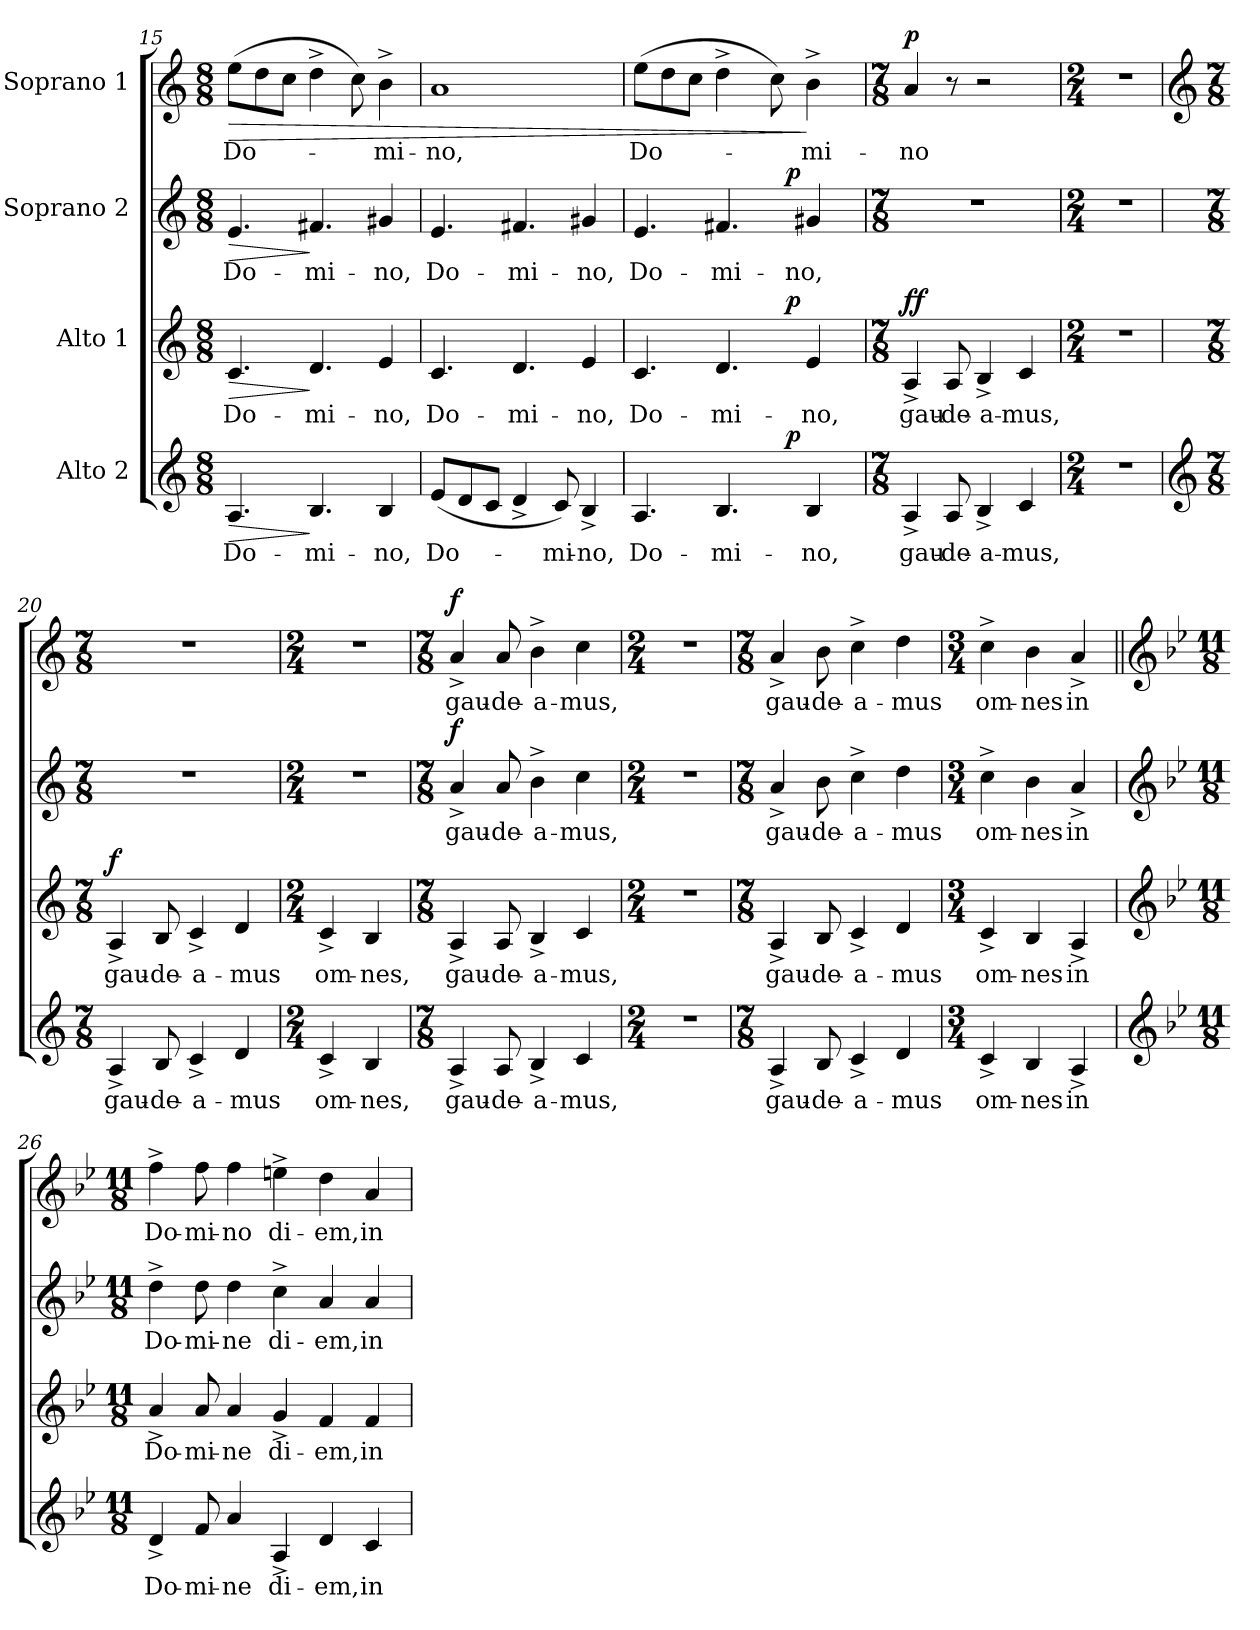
**kern	**text	**dynam	**kern	**text	**dynam	**kern	**text	**dynam	**kern	**text	**dynam
*part4	*part4	*part4	*part3	*part3	*part3	*part2	*part2	*part2	*part1	*part1	*part1
*staff4	*staff4	*staff4	*staff3	*staff3	*staff3	*staff2	*staff2	*staff2	*staff1	*staff1	*staff1
*I"Alto 2	*	*	*I"Alto 1	*	*	*I"Soprano 2	*	*	*I"Soprano 1	*	*
*clefG2	*	*	*clefG2	*	*	*clefG2	*	*	*clefG2	*	*
*M8/8	*	*	*M8/8	*	*	*M8/8	*	*	*M8/8	*	*
=15	=15	=15	=15	=15	=15	=15	=15	=15	=15	=15	=15
!	!LO:LY:b:cj	!LO:HP:b	!	!LO:LY:b:cj	!LO:HP:b	!	!LO:LY:b:cj	!LO:HP:b	!	!LO:LY:b	!LO:HP:b
4.A/	Do-	>	4.c/	Do-	>	4.e/	Do-	>	(>8ee\L	Do-	>
.	.	.	.	.	.	.	.	.	8dd\	.	.
.	.	.	.	.	.	.	.	.	8cc\J	.	.
!	!LO:LY:b:cj	!	!	!LO:LY:b:cj	!	!	!LO:LY:b:cj	!	!	!	!
4.B/	-mi-	]	4.d/	-mi-	]	4.f#X/	-mi-	]	4dd^>\	.	.
.	.	.	.	.	.	.	.	.	8cc\)	.	.
!	!LO:LY:b:cj	!	!	!LO:LY:b:cj	!	!	!LO:LY:b:cj	!	!	!LO:LY:b:cj	!
4B/	-no,	.	4e/	-no,	.	4g#X/	-no,	.	4b^>\	-mi-	.
=16	=16	=16	=16	=16	=16	=16	=16	=16	=16	=16	=16
!	!LO:LY:b	!	!	!LO:LY:b:cj	!	!	!LO:LY:b:cj	!	!	!LO:LY:b:cj	!
(<8e/L	Do-	.	4.c/	Do-	.	4.e/	Do-	.	1a	-no,	.
8d/	.	.	.	.	.	.	.	.	.	.	.
8c/J	.	.	.	.	.	.	.	.	.	.	.
!	!	!	!	!LO:LY:b:cj	!	!	!LO:LY:b:cj	!	!	!	!
4d^</	.	.	4.d/	-mi-	.	4.f#X/	-mi-	.	.	.	.
!	!LO:LY:b:cj	!	!	!	!	!	!	!	!	!	!
8c/)	-mi-	.	.	.	.	.	.	.	.	.	.
!	!LO:LY:b:cj	!	!	!LO:LY:b:cj	!	!	!LO:LY:b:cj	!	!	!	!
4B^</	-no,	.	4e/	-no,	.	4g#X/	-no,	.	.	.	.
=17	=17	=17	=17	=17	=17	=17	=17	=17	=17	=17	=17
!	!LO:LY:b:cj	!	!	!LO:LY:b:cj	!	!	!LO:LY:b:cj	!	!	!LO:LY:b	!
*^	*	*	*^	*	*	*^	*	*	*	*	*
4.A/	2ryy	Do-	.	4.c/	2ryy	Do-	.	4.e/	2ryy	Do-	.	(>8ee\L	Do-	.
.	.	.	.	.	.	.	.	.	.	.	.	8dd\	.	.
.	.	.	.	.	.	.	.	.	.	.	.	8cc\J	.	.
!	!	!LO:LY:b:cj	!	!	!	!LO:LY:b:cj	!	!	!	!LO:LY:b:cj	!	!	!	!
4.B/	.	-mi-	.	4.d/	.	-mi-	.	4.f#X/	.	-mi-	.	4dd^>\	.	.
.	8ryy	.	.	.	8ryy	.	.	.	8ryy	.	.	.	.	.
.	32.ryy	.	.	.	32.ryy	.	.	.	32.ryy	.	.	8cc\)	.	.
!	!	!	!LO:DY:a	!	!	!	!LO:DY:a	!	!	!	!LO:DY:a	!	!	!
.	4ryy	.	p	.	4ryy	.	p	.	4ryy	.	p	.	.	.
!	!	!LO:LY:b:cj	!	!	!	!LO:LY:b:cj	!	!	!	!LO:LY:b:cj	!	!	!LO:LY:b:cj	!
4B/	.	-no,	.	4e/	.	-no,	.	4g#X/	.	-no,	.	4b^>\	-mi-	]
.	16ryy	.	.	.	16ryy	.	.	.	16ryy	.	.	.	.	.
.	64ryy	.	.	.	64ryy	.	.	.	64ryy	.	.	.	.	.
*v	*v	*	*	*	*	*	*	*v	*v	*	*	*	*	*
*	*	*	*v	*v	*	*	*	*	*	*	*	*
=18	=18	=18	=18	=18	=18	=18	=18	=18	=18	=18	=18
*M7/8	*	*	*M7/8	*	*	*M7/8	*	*	*M7/8	*	*
*^	*	*	*^	*	*	*^	*	*	*	*	*
!	!	!LO:LY:b:cj	!	!	!	!LO:LY:b:cj	!LO:DY:a	!LO:N:vis=1	!	!	!	!	!LO:LY:b:cj	!
!	!	!	!	!	!	!	!LO:DY:n=1:b	!	!	!	!	!	!	!LO:DY:a
*v	*v	*	*	*	*	*	*	*v	*v	*	*	*	*	*
*	*	*	*v	*v	*	*	*	*	*	*	*	*
4A^</	gau-	.	4A^</	gau-	f f	2..r	.	.	4a/	-no	p
!	!LO:LY:b:cj	!	!	!LO:LY:b:cj	!	!	!	!	!	!	!
8A/	-de-	.	8A/	-de-	.	.	.	.	8r	.	.
!	!LO:LY:b:cj	!	!	!LO:LY:b:cj	!	!	!	!	!	!	!
4B^</	-a-	.	4B^</	-a-	.	.	.	.	2r	.	.
!	!LO:LY:b:cj	!	!	!LO:LY:b:cj	!	!	!	!	!	!	!
4c/	-mus,	.	4c/	-mus,	.	.	.	.	.	.	.
=19	=19	=19	=19	=19	=19	=19	=19	=19	=19	=19	=19
*M2/4	*	*	*M2/4	*	*	*M2/4	*	*	*M2/4	*	*
!LO:N:vis=1	!	!	!LO:N:vis=1	!	!	!LO:N:vis=1	!	!	!LO:N:vis=1	!	!
2r	.	.	2r	.	.	2r	.	.	2r	.	.
!!LO:LB:g=z
=20	=20	=20	=20	=20	=20	=20	=20	=20	=20	=20	=20
*clefG2	*	*	*	*	*	*	*	*	*clefG2	*	*
*M7/8	*	*	*M7/8	*	*	*M7/8	*	*	*M7/8	*	*
!	!LO:LY:b:cj	!	!	!LO:LY:b:cj	!LO:DY:b	!LO:N:vis=1	!	!	!LO:N:vis=1	!	!
4A^</	gau-	.	4A^</	gau-	f	2..r	.	.	2..r	.	.
!	!LO:LY:b:cj	!	!	!LO:LY:b:cj	!	!	!	!	!	!	!
8B/	-de-	.	8B/	-de-	.	.	.	.	.	.	.
!	!LO:LY:b:cj	!	!	!LO:LY:b:cj	!	!	!	!	!	!	!
4c^</	-a-	.	4c^</	-a-	.	.	.	.	.	.	.
!	!LO:LY:b:cj	!	!	!LO:LY:b:cj	!	!	!	!	!	!	!
4d/	-mus	.	4d/	-mus	.	.	.	.	.	.	.
=21	=21	=21	=21	=21	=21	=21	=21	=21	=21	=21	=21
*M2/4	*	*	*M2/4	*	*	*M2/4	*	*	*M2/4	*	*
!	!LO:LY:b:cj	!	!	!LO:LY:b:cj	!	!LO:N:vis=1	!	!	!LO:N:vis=1	!	!
4c^</	om-	.	4c^</	om-	.	2r	.	.	2r	.	.
!	!LO:LY:b:cj	!	!	!LO:LY:b:cj	!	!	!	!	!	!	!
4B/	-nes,	.	4B/	-nes,	.	.	.	.	.	.	.
=22	=22	=22	=22	=22	=22	=22	=22	=22	=22	=22	=22
*M7/8	*	*	*M7/8	*	*	*M7/8	*	*	*M7/8	*	*
!	!LO:LY:b:cj	!	!	!LO:LY:b:cj	!	!	!LO:LY:b:cj	!LO:DY:a	!	!LO:LY:b:cj	!LO:DY:a
4A^</	gau-	.	4A^</	gau-	.	4a^</	gau-	f	4a^</	gau-	f
!	!LO:LY:b:cj	!	!	!LO:LY:b:cj	!	!	!LO:LY:b:cj	!	!	!LO:LY:b:cj	!
8A/	-de-	.	8A/	-de-	.	8a/	-de-	.	8a/	-de-	.
!	!LO:LY:b:cj	!	!	!LO:LY:b:cj	!	!	!LO:LY:b:cj	!	!	!LO:LY:b:cj	!
4B^</	-a-	.	4B^</	-a-	.	4b^>\	-a-	.	4b^>\	-a-	.
!	!LO:LY:b:cj	!	!	!LO:LY:b:cj	!	!	!LO:LY:b:cj	!	!	!LO:LY:b:cj	!
4c/	-mus,	.	4c/	-mus,	.	4cc\	-mus,	.	4cc\	-mus,	.
=23	=23	=23	=23	=23	=23	=23	=23	=23	=23	=23	=23
*M2/4	*	*	*M2/4	*	*	*M2/4	*	*	*M2/4	*	*
!LO:N:vis=1	!	!	!LO:N:vis=1	!	!	!LO:N:vis=1	!	!	!LO:N:vis=1	!	!
2r	.	.	2r	.	.	2r	.	.	2r	.	.
=24	=24	=24	=24	=24	=24	=24	=24	=24	=24	=24	=24
*M7/8	*	*	*M7/8	*	*	*M7/8	*	*	*M7/8	*	*
!	!LO:LY:b:cj	!	!	!LO:LY:b:cj	!	!	!LO:LY:b:cj	!	!	!LO:LY:b:cj	!
4A^</	gau-	.	4A^</	gau-	.	4a^</	gau-	.	4a^</	gau-	.
!	!LO:LY:b:cj	!	!	!LO:LY:b:cj	!	!	!LO:LY:b:cj	!	!	!LO:LY:b:cj	!
8B/	-de-	.	8B/	-de-	.	8b\	-de-	.	8b\	-de-	.
!	!LO:LY:b:cj	!	!	!LO:LY:b:cj	!	!	!LO:LY:b:cj	!	!	!LO:LY:b:cj	!
4c^</	-a-	.	4c^</	-a-	.	4cc^>\	-a-	.	4cc^>\	-a-	.
!	!LO:LY:b:cj	!	!	!LO:LY:b:cj	!	!	!LO:LY:b:cj	!	!	!LO:LY:b:cj	!
4d/	-mus	.	4d/	-mus	.	4dd\	-mus	.	4dd\	-mus	.
=25	=25	=25	=25	=25	=25	=25	=25	=25	=25	=25	=25
*M3/4	*	*	*M3/4	*	*	*M3/4	*	*	*M3/4	*	*
!	!LO:LY:b:cj	!	!	!LO:LY:b:cj	!	!	!LO:LY:b:cj	!	!	!LO:LY:b:cj	!
4c^</	om-	.	4c^</	om-	.	4cc^>\	om-	.	4cc^>\	om-	.
!	!LO:LY:b:cj	!	!	!LO:LY:b:cj	!	!	!LO:LY:b:cj	!	!	!LO:LY:b:cj	!
4B/	-nes	.	4B/	-nes	.	4b\	-nes	.	4b\	-nes	.
!	!LO:LY:b:cj	!	!	!LO:LY:b:cj	!	!	!LO:LY:b:cj	!	!	!LO:LY:b:cj	!
4A^</	in	.	4A^</	in	.	4a^</	in	.	4a^</	in	.
!!LO:LB:g=z
=26	=26||	=26||	=26	=26||	=26||	=26	=26||	=26||	=26||	=26||	=26||
*clefG2	*	*	*clefG2	*	*	*clefG2	*	*	*clefG2	*	*
*k[b-e-]	*	*	*k[b-e-]	*	*	*k[b-e-]	*	*	*k[b-e-]	*	*
*B-:	*	*	*B-:	*	*	*B-:	*	*	*B-:	*	*
*M11/8	*	*	*M11/8	*	*	*M11/8	*	*	*M11/8	*	*
!	!LO:LY:b:cj	!	!	!LO:LY:b:cj	!	!	!LO:LY:b:cj	!	!	!LO:LY:b:cj	!
4d^</	Do-	.	4a^</	Do-	.	4dd^>\	Do-	.	4ff^>\	Do-	.
!	!LO:LY:b:cj	!	!	!LO:LY:b:cj	!	!	!LO:LY:b:cj	!	!	!LO:LY:b:cj	!
8f/	-mi-	.	8a/	-mi-	.	8dd\	-mi-	.	8ff\	-mi-	.
!	!LO:LY:b:cj	!	!	!LO:LY:b:cj	!	!	!LO:LY:b:cj	!	!	!LO:LY:b:cj	!
4a/	-ne	.	4a/	-ne	.	4dd\	-ne	.	4ff\	-no	.
!	!LO:LY:b:cj	!	!	!LO:LY:b:cj	!	!	!LO:LY:b:cj	!	!	!LO:LY:b:cj	!
4A^</	di-	.	4g^</	di-	.	4cc^>\	di-	.	4een^>\	di-	.
!	!LO:LY:b:cj	!	!	!LO:LY:b:cj	!	!	!LO:LY:b:cj	!	!	!LO:LY:b:cj	!
4d/	-em,	.	4f/	-em,	.	4a/	-em,	.	4dd\	-em,	.
!	!LO:LY:b:cj	!	!	!LO:LY:b:cj	!	!	!LO:LY:b:cj	!	!	!LO:LY:b:cj	!
4c/	in	.	4f/	in	.	4a/	in	.	4a/	in	.
=	=	=	=	=	=	=	=	=	=	=	=
*-	*-	*-	*-	*-	*-	*-	*-	*-	*-	*-	*-
